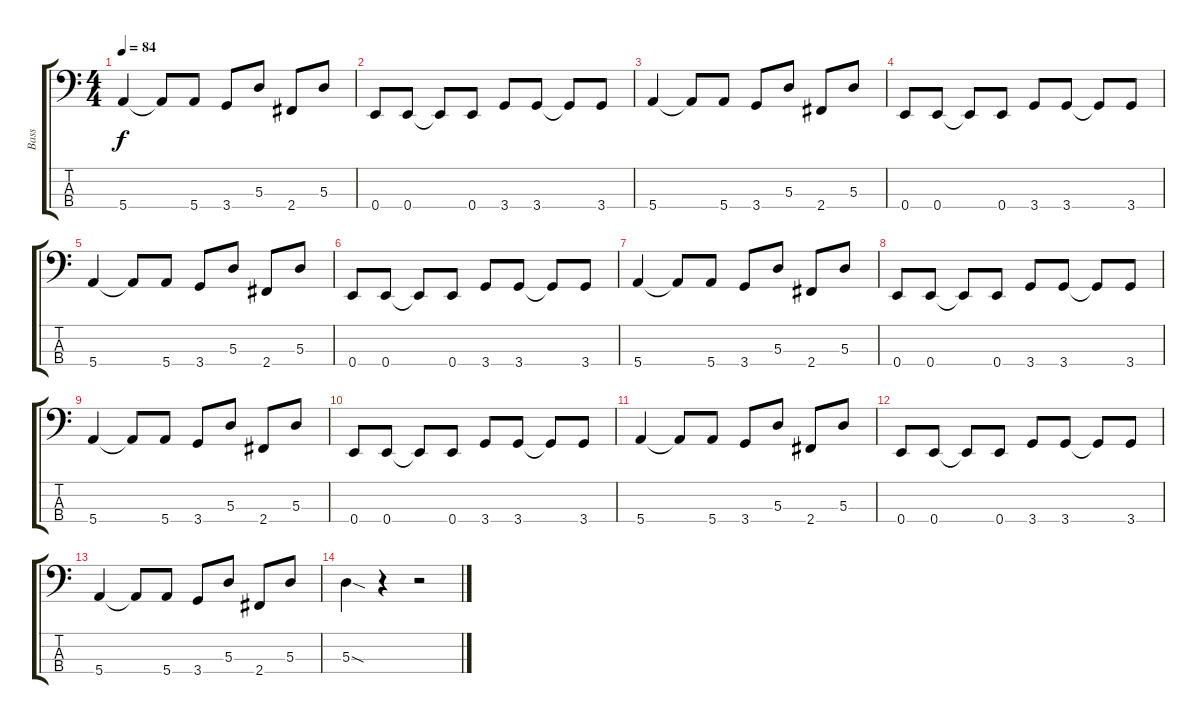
\track ("Bass" "Bass") {instrument electricbassfinger}
\staff {score tabs}
\tuning (G2 D2 A1 E1) {hide}
\ts (4 4)
\tempo 84
\clef f4
\ks c
5.4.4{dy f} 5.4{t}.8 5.4.8 3.4.8 5.3.8 2.4.8 5.3.8 |
0.4.8 0.4.8 0.4{t}.8 0.4.8 3.4.8 3.4.8 3.4{t}.8 3.4.8 |
5.4.4 5.4{t}.8 5.4.8 3.4.8 5.3.8 2.4.8 5.3.8 |
0.4.8 0.4.8 0.4{t}.8 0.4.8 3.4.8 3.4.8 3.4{t}.8 3.4.8 |
5.4.4 5.4{t}.8 5.4.8 3.4.8 5.3.8 2.4.8 5.3.8 |
0.4.8 0.4.8 0.4{t}.8 0.4.8 3.4.8 3.4.8 3.4{t}.8 3.4.8 |
5.4.4 5.4{t}.8 5.4.8 3.4.8 5.3.8 2.4.8 5.3.8 |
0.4.8 0.4.8 0.4{t}.8 0.4.8 3.4.8 3.4.8 3.4{t}.8 3.4.8 |
5.4.4 5.4{t}.8 5.4.8 3.4.8 5.3.8 2.4.8 5.3.8 |
0.4.8 0.4.8 0.4{t}.8 0.4.8 3.4.8 3.4.8 3.4{t}.8 3.4.8 |
5.4.4 5.4{t}.8 5.4.8 3.4.8 5.3.8 2.4.8 5.3.8 |
0.4.8 0.4.8 0.4{t}.8 0.4.8 3.4.8 3.4.8 3.4{t}.8 3.4.8 |
5.4.4 5.4{t}.8 5.4.8 3.4.8 5.3.8 2.4.8 5.3.8 |
5.3{sod}.4 r.4 r.2
